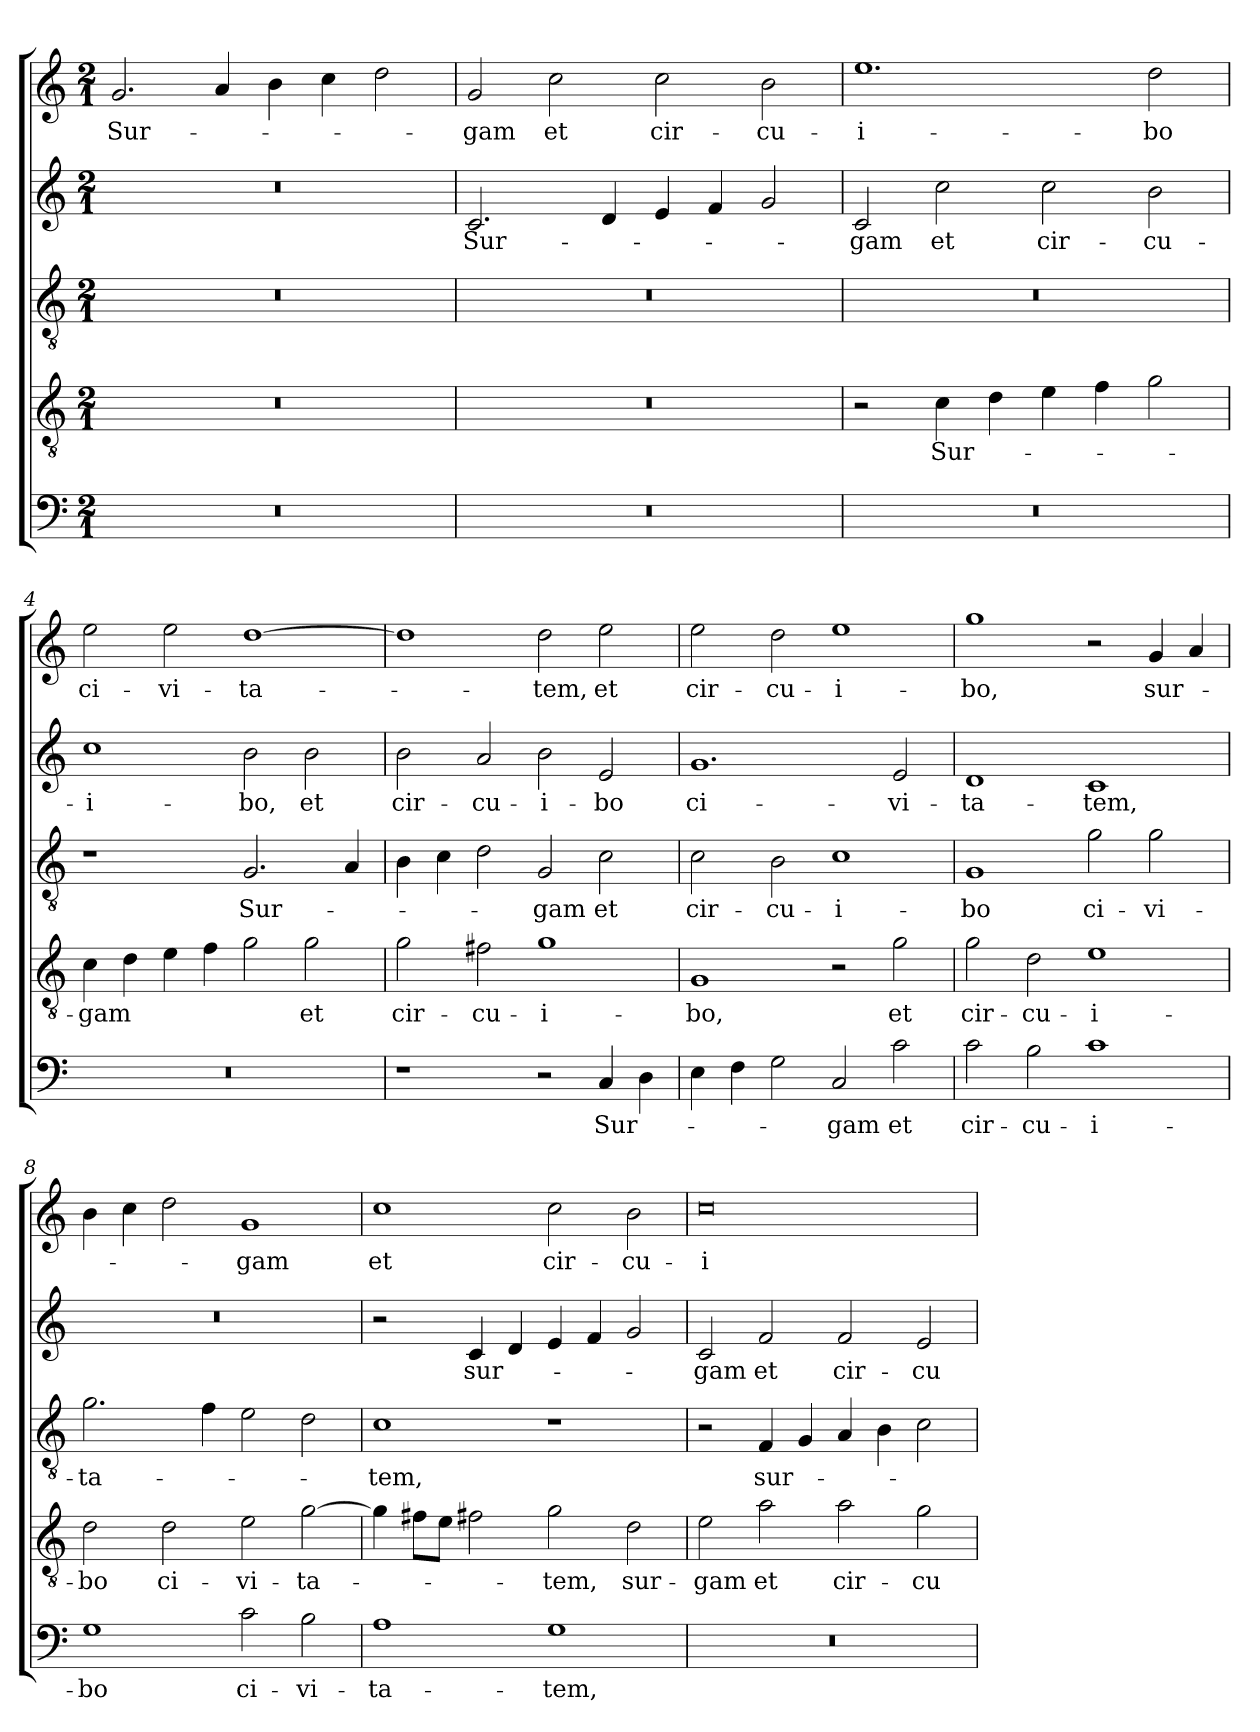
**kern	**text	**kern	**text	**kern	**text	**kern	**text	**kern	**text
*part5	*part5	*part4	*part4	*part3	*part3	*part2	*part2	*part1	*part1
*staff5	*staff5	*staff4	*staff4	*staff3	*staff3	*staff2	*staff2	*staff1	*staff1
*clefF4	*	*clefGv2	*	*clefGv2	*	*clefG2	*	*clefG2	*
*k[]	*	*k[]	*	*k[]	*	*k[]	*	*k[]	*
*C:	*	*C:	*	*C:	*	*C:	*	*C:	*
*M2/1	*	*M2/1	*	*M2/1	*	*M2/1	*	*M2/1	*
=1	=1	=1	=1	=1	=1	=1	=1	=1	=1
!	!	!	!	!	!	!	!	!	!LO:LY:b
0r	.	0r	.	0r	.	0r	.	2.g/	Sur-
.	.	.	.	.	.	.	.	4a/	.
.	.	.	.	.	.	.	.	4b\	.
.	.	.	.	.	.	.	.	4cc\	.
.	.	.	.	.	.	.	.	2dd\	.
=2	=2	=2	=2	=2	=2	=2	=2	=2	=2
!	!	!	!	!	!	!	!LO:LY:b	!	!LO:LY:b
0r	.	0r	.	0r	.	2.c/	Sur-	2g/	-gam
!	!	!	!	!	!	!	!	!	!LO:LY:b
.	.	.	.	.	.	.	.	2cc\	et
.	.	.	.	.	.	4d/	.	.	.
!	!	!	!	!	!	!	!	!	!LO:LY:b
.	.	.	.	.	.	4e/	.	2cc\	cir-
.	.	.	.	.	.	4f/	.	.	.
!	!	!	!	!	!	!	!	!	!LO:LY:b
.	.	.	.	.	.	2g/	.	2b\	-cu-
=3	=3	=3	=3	=3	=3	=3	=3	=3	=3
!	!	!	!	!	!	!	!LO:LY:b	!	!LO:LY:b
0r	.	2r	.	0r	.	2c/	-gam	1.ee	-i-
!	!	!	!LO:LY:b	!	!	!	!LO:LY:b	!	!
.	.	4c\	Sur-	.	.	2cc\	et	.	.
.	.	4d\	.	.	.	.	.	.	.
!	!	!	!	!	!	!	!LO:LY:b	!	!
.	.	4e\	.	.	.	2cc\	cir-	.	.
.	.	4f\	.	.	.	.	.	.	.
!	!	!	!	!	!	!	!LO:LY:b	!	!LO:LY:b
.	.	2g\	.	.	.	2b\	-cu-	2dd\	-bo
=4	=4	=4	=4	=4	=4	=4	=4	=4	=4
!	!	!	!LO:LY:b	!	!	!	!LO:LY:b	!	!LO:LY:b
0r	.	4c\	-gam	1r	.	1cc	-i-	2ee\	ci-
.	.	4d\	.	.	.	.	.	.	.
!	!	!	!	!	!	!	!	!	!LO:LY:b
.	.	4e\	.	.	.	.	.	2ee\	-vi-
.	.	4f\	.	.	.	.	.	.	.
!	!	!	!	!	!LO:LY:b	!	!LO:LY:b	!	!LO:LY:b
.	.	2g\	.	2.G/	Sur-	2b\	-bo,	[1dd	-ta-
!	!	!	!LO:LY:b	!	!	!	!LO:LY:b	!	!
.	.	2g\	et	.	.	2b\	et	.	.
.	.	.	.	4A/	.	.	.	.	.
=5	=5	=5	=5	=5	=5	=5	=5	=5	=5
!	!	!	!LO:LY:b	!	!	!	!LO:LY:b	!	!
1r	.	2g\	cir-	4B\	.	2b\	cir-	1dd]	.
.	.	.	.	4c\	.	.	.	.	.
!	!	!	!LO:LY:b	!	!	!	!LO:LY:b	!	!
.	.	2f#X\	-cu-	2d\	.	2a/	-cu-	.	.
!	!	!	!LO:LY:b	!	!LO:LY:b	!	!LO:LY:b	!	!LO:LY:b
2r	.	1g	-i-	2G/	-gam	2b\	-i-	2dd\	-tem,
!	!LO:LY:b	!	!	!	!LO:LY:b	!	!LO:LY:b	!	!LO:LY:b
4C/	Sur-	.	.	2c\	et	2e/	-bo	2ee\	et
4D\	.	.	.	.	.	.	.	.	.
=6	=6	=6	=6	=6	=6	=6	=6	=6	=6
!	!	!	!LO:LY:b	!	!LO:LY:b	!	!LO:LY:b	!	!LO:LY:b
4E\	.	1G	-bo,	2c\	cir-	1.g	ci-	2ee\	cir-
4F\	.	.	.	.	.	.	.	.	.
!	!	!	!	!	!LO:LY:b	!	!	!	!LO:LY:b
2G\	.	.	.	2B\	-cu-	.	.	2dd\	-cu-
!	!LO:LY:b	!	!	!	!LO:LY:b	!	!	!	!LO:LY:b
2C/	-gam	2r	.	1c	-i-	.	.	1ee	-i-
!	!LO:LY:b	!	!LO:LY:b	!	!	!	!LO:LY:b	!	!
2c\	et	2g\	et	.	.	2e/	-vi-	.	.
!!LO:LB:g=z
=7	=7	=7	=7	=7	=7	=7	=7	=7	=7
!	!LO:LY:b	!	!LO:LY:b	!	!LO:LY:b	!	!LO:LY:b	!	!LO:LY:b
2c\	cir-	2g\	cir-	1G	-bo	1d	-ta-	1gg	-bo,
!	!LO:LY:b	!	!LO:LY:b	!	!	!	!	!	!
2B\	-cu-	2d\	-cu-	.	.	.	.	.	.
!	!LO:LY:b	!	!LO:LY:b	!	!LO:LY:b	!	!LO:LY:b	!	!
1c	-i-	1e	-i-	2g\	ci-	1c	-tem,	2r	.
!	!	!	!	!	!LO:LY:b	!	!	!	!LO:LY:b
.	.	.	.	2g\	-vi-	.	.	4g/	sur-
.	.	.	.	.	.	.	.	4a/	.
=8	=8	=8	=8	=8	=8	=8	=8	=8	=8
!	!LO:LY:b	!	!LO:LY:b	!	!LO:LY:b	!	!	!	!
1G	-bo	2d\	-bo	2.g\	-ta-	0r	.	4b\	.
.	.	.	.	.	.	.	.	4cc\	.
!	!	!	!LO:LY:b	!	!	!	!	!	!
.	.	2d\	ci-	.	.	.	.	2dd\	.
.	.	.	.	4f\	.	.	.	.	.
!	!LO:LY:b	!	!LO:LY:b	!	!	!	!	!	!LO:LY:b
2c\	ci-	2e\	-vi-	2e\	.	.	.	1g	-gam
!	!LO:LY:b	!	!LO:LY:b	!	!	!	!	!	!
2B\	-vi-	[2g\	-ta-	2d\	.	.	.	.	.
=9	=9	=9	=9	=9	=9	=9	=9	=9	=9
!	!LO:LY:b	!	!	!	!LO:LY:b	!	!	!	!LO:LY:b
1A	-ta-	4g\]	.	1c	-tem,	2r	.	1cc	et
.	.	8f#\L	.	.	.	.	.	.	.
.	.	8e\J	.	.	.	.	.	.	.
!	!	!	!	!	!	!	!LO:LY:b	!	!
.	.	2f#X\	.	.	.	4c/	sur-	.	.
.	.	.	.	.	.	4d/	.	.	.
!	!LO:LY:b	!	!LO:LY:b	!	!	!	!	!	!LO:LY:b
1G	-tem,	2g\	-tem,	1r	.	4e/	.	2cc\	cir-
.	.	.	.	.	.	4f/	.	.	.
!	!	!	!LO:LY:b	!	!	!	!	!	!LO:LY:b
.	.	2d\	sur-	.	.	2g/	.	2b\	-cu-
=10	=10	=10	=10	=10	=10	=10	=10	=10	=10
!	!	!	!LO:LY:b	!	!	!	!LO:LY:b	!	!LO:LY:b
0r	.	2e\	-gam	2r	.	2c/	-gam	0cc	-i-
!	!	!	!LO:LY:b	!	!LO:LY:b	!	!LO:LY:b	!	!
.	.	2a\	et	4F/	sur-	2f/	et	.	.
.	.	.	.	4G/	.	.	.	.	.
!	!	!	!LO:LY:b	!	!	!	!LO:LY:b	!	!
.	.	2a\	cir-	4A/	.	2f/	cir-	.	.
.	.	.	.	4B\	.	.	.	.	.
!	!	!	!LO:LY:b	!	!	!	!LO:LY:b	!	!
.	.	2g\	-cu-	2c\	.	2e/	-cu-	.	.
=	=	=	=	=	=	=	=	=	=
*-	*-	*-	*-	*-	*-	*-	*-	*-	*-
